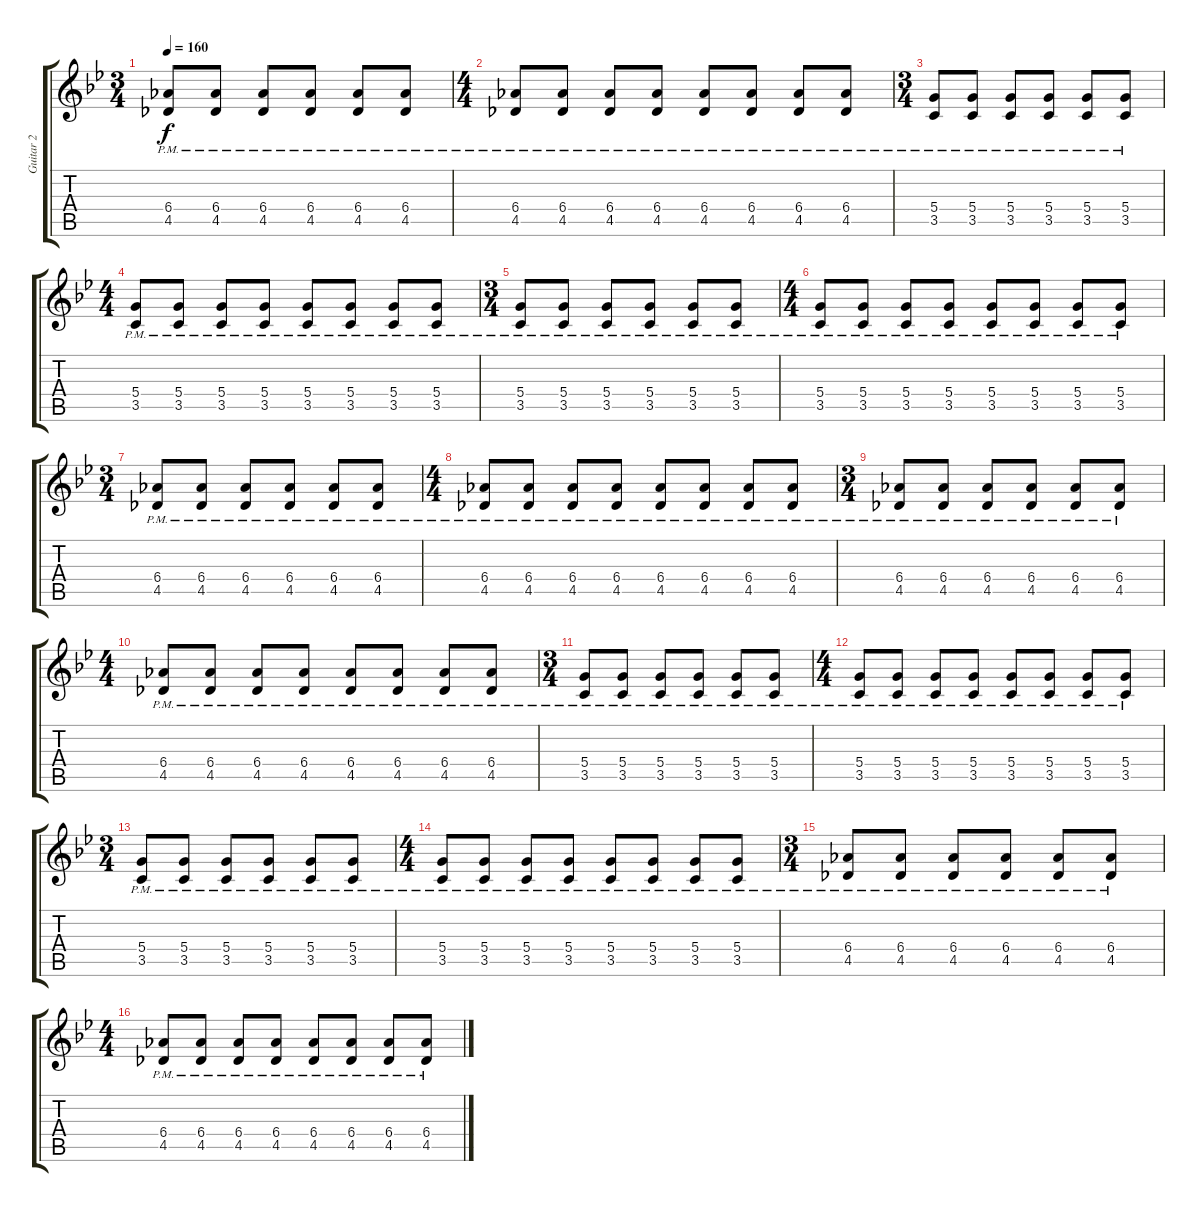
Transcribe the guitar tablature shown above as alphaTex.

\track ("Guitar 2" "Guitar 2") {instrument electricguitarjazz}
\staff {score tabs}
\tuning (E4 B3 G3 D3 A2 E2) {hide}
\ts (3 4)
\tempo 160
\clef g2
\ks bb
(6.4{pm} 4.5{pm}).8{dy f} (6.4{pm} 4.5{pm}).8 (6.4{pm} 4.5{pm}).8 (6.4{pm} 4.5{pm}).8 (6.4{pm} 4.5{pm}).8 (6.4{pm} 4.5{pm}).8 |
\ts (4 4)
(6.4{pm} 4.5{pm}).8 (6.4{pm} 4.5{pm}).8 (6.4{pm} 4.5{pm}).8 (6.4{pm} 4.5{pm}).8 (6.4{pm} 4.5{pm}).8 (6.4{pm} 4.5{pm}).8 (6.4{pm} 4.5{pm}).8 (6.4{pm} 4.5{pm}).8 |
\ts (3 4)
(5.4{pm} 3.5{pm}).8 (5.4{pm} 3.5{pm}).8 (5.4{pm} 3.5{pm}).8 (5.4{pm} 3.5{pm}).8 (5.4{pm} 3.5{pm}).8 (5.4{pm} 3.5{pm}).8 |
\ts (4 4)
(5.4{pm} 3.5{pm}).8 (5.4{pm} 3.5{pm}).8 (5.4{pm} 3.5{pm}).8 (5.4{pm} 3.5{pm}).8 (5.4{pm} 3.5{pm}).8 (5.4{pm} 3.5{pm}).8 (5.4{pm} 3.5{pm}).8 (5.4{pm} 3.5{pm}).8 |
\ts (3 4)
(5.4{pm} 3.5{pm}).8 (5.4{pm} 3.5{pm}).8 (5.4{pm} 3.5{pm}).8 (5.4{pm} 3.5{pm}).8 (5.4{pm} 3.5{pm}).8 (5.4{pm} 3.5{pm}).8 |
\ts (4 4)
(5.4{pm} 3.5{pm}).8 (5.4{pm} 3.5{pm}).8 (5.4{pm} 3.5{pm}).8 (5.4{pm} 3.5{pm}).8 (5.4{pm} 3.5{pm}).8 (5.4{pm} 3.5{pm}).8 (5.4{pm} 3.5{pm}).8 (5.4{pm} 3.5{pm}).8 |
\ts (3 4)
(6.4{pm} 4.5{pm}).8 (6.4{pm} 4.5{pm}).8 (6.4{pm} 4.5{pm}).8 (6.4{pm} 4.5{pm}).8 (6.4{pm} 4.5{pm}).8 (6.4{pm} 4.5{pm}).8 |
\ts (4 4)
(6.4{pm} 4.5{pm}).8 (6.4{pm} 4.5{pm}).8 (6.4{pm} 4.5{pm}).8 (6.4{pm} 4.5{pm}).8 (6.4{pm} 4.5{pm}).8 (6.4{pm} 4.5{pm}).8 (6.4{pm} 4.5{pm}).8 (6.4{pm} 4.5{pm}).8 |
\ts (3 4)
(6.4{pm} 4.5{pm}).8 (6.4{pm} 4.5{pm}).8 (6.4{pm} 4.5{pm}).8 (6.4{pm} 4.5{pm}).8 (6.4{pm} 4.5{pm}).8 (6.4{pm} 4.5{pm}).8 |
\ts (4 4)
(6.4{pm} 4.5{pm}).8 (6.4{pm} 4.5{pm}).8 (6.4{pm} 4.5{pm}).8 (6.4{pm} 4.5{pm}).8 (6.4{pm} 4.5{pm}).8 (6.4{pm} 4.5{pm}).8 (6.4{pm} 4.5{pm}).8 (6.4{pm} 4.5{pm}).8 |
\ts (3 4)
(5.4{pm} 3.5{pm}).8 (5.4{pm} 3.5{pm}).8 (5.4{pm} 3.5{pm}).8 (5.4{pm} 3.5{pm}).8 (5.4{pm} 3.5{pm}).8 (5.4{pm} 3.5{pm}).8 |
\ts (4 4)
(5.4{pm} 3.5{pm}).8 (5.4{pm} 3.5{pm}).8 (5.4{pm} 3.5{pm}).8 (5.4{pm} 3.5{pm}).8 (5.4{pm} 3.5{pm}).8 (5.4{pm} 3.5{pm}).8 (5.4{pm} 3.5{pm}).8 (5.4{pm} 3.5{pm}).8 |
\ts (3 4)
(5.4{pm} 3.5{pm}).8 (5.4{pm} 3.5{pm}).8 (5.4{pm} 3.5{pm}).8 (5.4{pm} 3.5{pm}).8 (5.4{pm} 3.5{pm}).8 (5.4{pm} 3.5{pm}).8 |
\ts (4 4)
(5.4{pm} 3.5{pm}).8 (5.4{pm} 3.5{pm}).8 (5.4{pm} 3.5{pm}).8 (5.4{pm} 3.5{pm}).8 (5.4{pm} 3.5{pm}).8 (5.4{pm} 3.5{pm}).8 (5.4{pm} 3.5{pm}).8 (5.4{pm} 3.5{pm}).8 |
\ts (3 4)
(6.4{pm} 4.5{pm}).8 (6.4{pm} 4.5{pm}).8 (6.4{pm} 4.5{pm}).8 (6.4{pm} 4.5{pm}).8 (6.4{pm} 4.5{pm}).8 (6.4{pm} 4.5{pm}).8 |
\ts (4 4)
(6.4{pm} 4.5{pm}).8 (6.4{pm} 4.5{pm}).8 (6.4{pm} 4.5{pm}).8 (6.4{pm} 4.5{pm}).8 (6.4{pm} 4.5{pm}).8 (6.4{pm} 4.5{pm}).8 (6.4{pm} 4.5{pm}).8 (6.4{pm} 4.5{pm}).8
